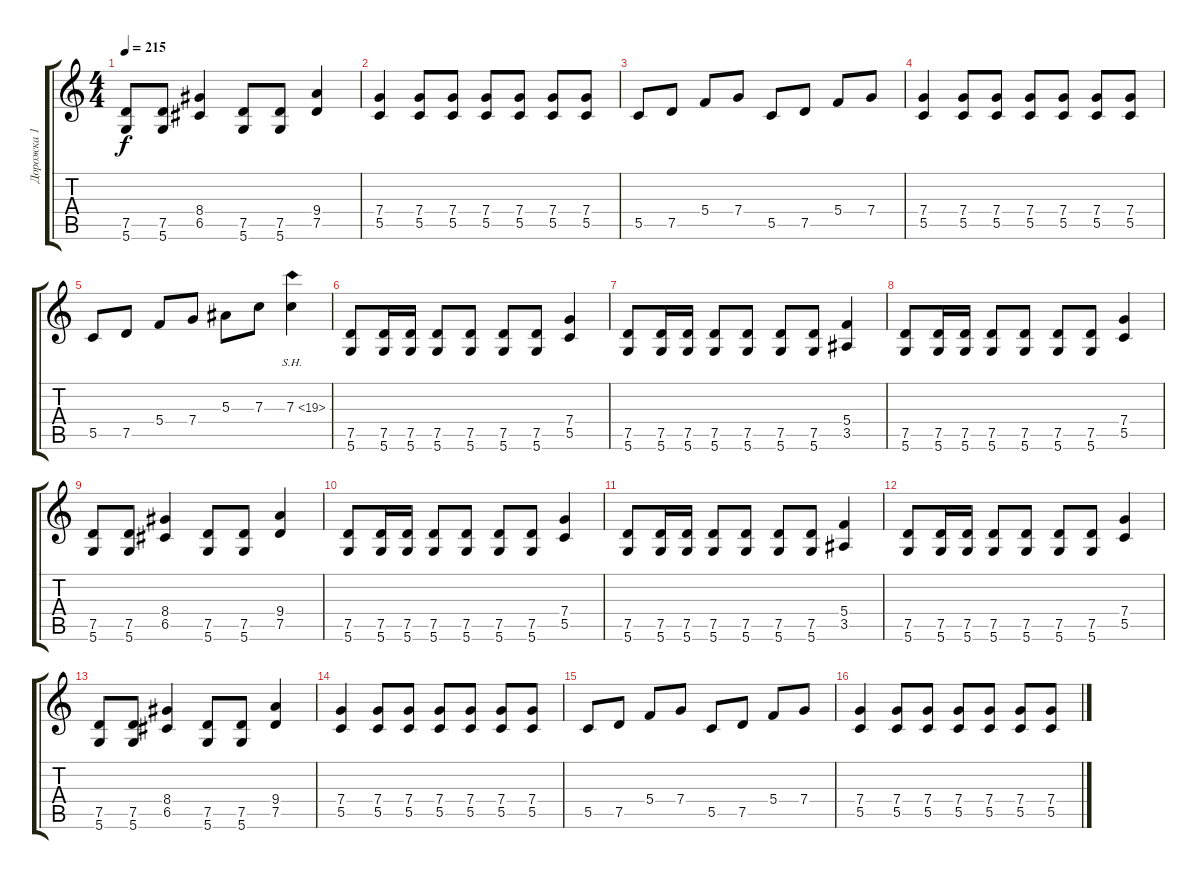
\track ("Дорожка 1" "Дорожка 1") {instrument distortionguitar}
\staff {score tabs}
\tuning (D4 A3 F3 C3 G2 D2) {hide}
\ts (4 4)
\tempo 215
\clef g2
\ks c
(7.5 5.6).8{dy f} (7.5 5.6).8 (8.4 6.5).4 (7.5 5.6).8 (7.5 5.6).8 (9.4 7.5).4 |
(7.4 5.5).4 (7.4 5.5).8 (7.4 5.5).8 (7.4 5.5).8 (7.4 5.5).8 (7.4 5.5).8 (7.4 5.5).8 |
5.5.8 7.5.8 5.4.8 7.4.8 5.5.8 7.5.8 5.4.8 7.4.8 |
(7.4 5.5).4 (7.4 5.5).8 (7.4 5.5).8 (7.4 5.5).8 (7.4 5.5).8 (7.4 5.5).8 (7.4 5.5).8 |
5.5.8 7.5.8 5.4.8 7.4.8 5.3.8 7.3.8 7.3{sh 12}.4 |
(7.5 5.6).8 (7.5 5.6).16 (7.5 5.6).16 (7.5 5.6).8 (7.5 5.6).8 (7.5 5.6).8 (7.5 5.6).8 (7.4 5.5).4 |
(7.5 5.6).8 (7.5 5.6).16 (7.5 5.6).16 (7.5 5.6).8 (7.5 5.6).8 (7.5 5.6).8 (7.5 5.6).8 (5.4 3.5).4 |
(7.5 5.6).8 (7.5 5.6).16 (7.5 5.6).16 (7.5 5.6).8 (7.5 5.6).8 (7.5 5.6).8 (7.5 5.6).8 (7.4 5.5).4 |
(7.5 5.6).8 (7.5 5.6).8 (8.4 6.5).4 (7.5 5.6).8 (7.5 5.6).8 (9.4 7.5).4 |
(7.5 5.6).8 (7.5 5.6).16 (7.5 5.6).16 (7.5 5.6).8 (7.5 5.6).8 (7.5 5.6).8 (7.5 5.6).8 (7.4 5.5).4 |
(7.5 5.6).8 (7.5 5.6).16 (7.5 5.6).16 (7.5 5.6).8 (7.5 5.6).8 (7.5 5.6).8 (7.5 5.6).8 (5.4 3.5).4 |
(7.5 5.6).8 (7.5 5.6).16 (7.5 5.6).16 (7.5 5.6).8 (7.5 5.6).8 (7.5 5.6).8 (7.5 5.6).8 (7.4 5.5).4 |
(7.5 5.6).8 (7.5 5.6).8 (8.4 6.5).4 (7.5 5.6).8 (7.5 5.6).8 (9.4 7.5).4 |
(7.4 5.5).4 (7.4 5.5).8 (7.4 5.5).8 (7.4 5.5).8 (7.4 5.5).8 (7.4 5.5).8 (7.4 5.5).8 |
5.5.8 7.5.8 5.4.8 7.4.8 5.5.8 7.5.8 5.4.8 7.4.8 |
(7.4 5.5).4 (7.4 5.5).8 (7.4 5.5).8 (7.4 5.5).8 (7.4 5.5).8 (7.4 5.5).8 (7.4 5.5).8
